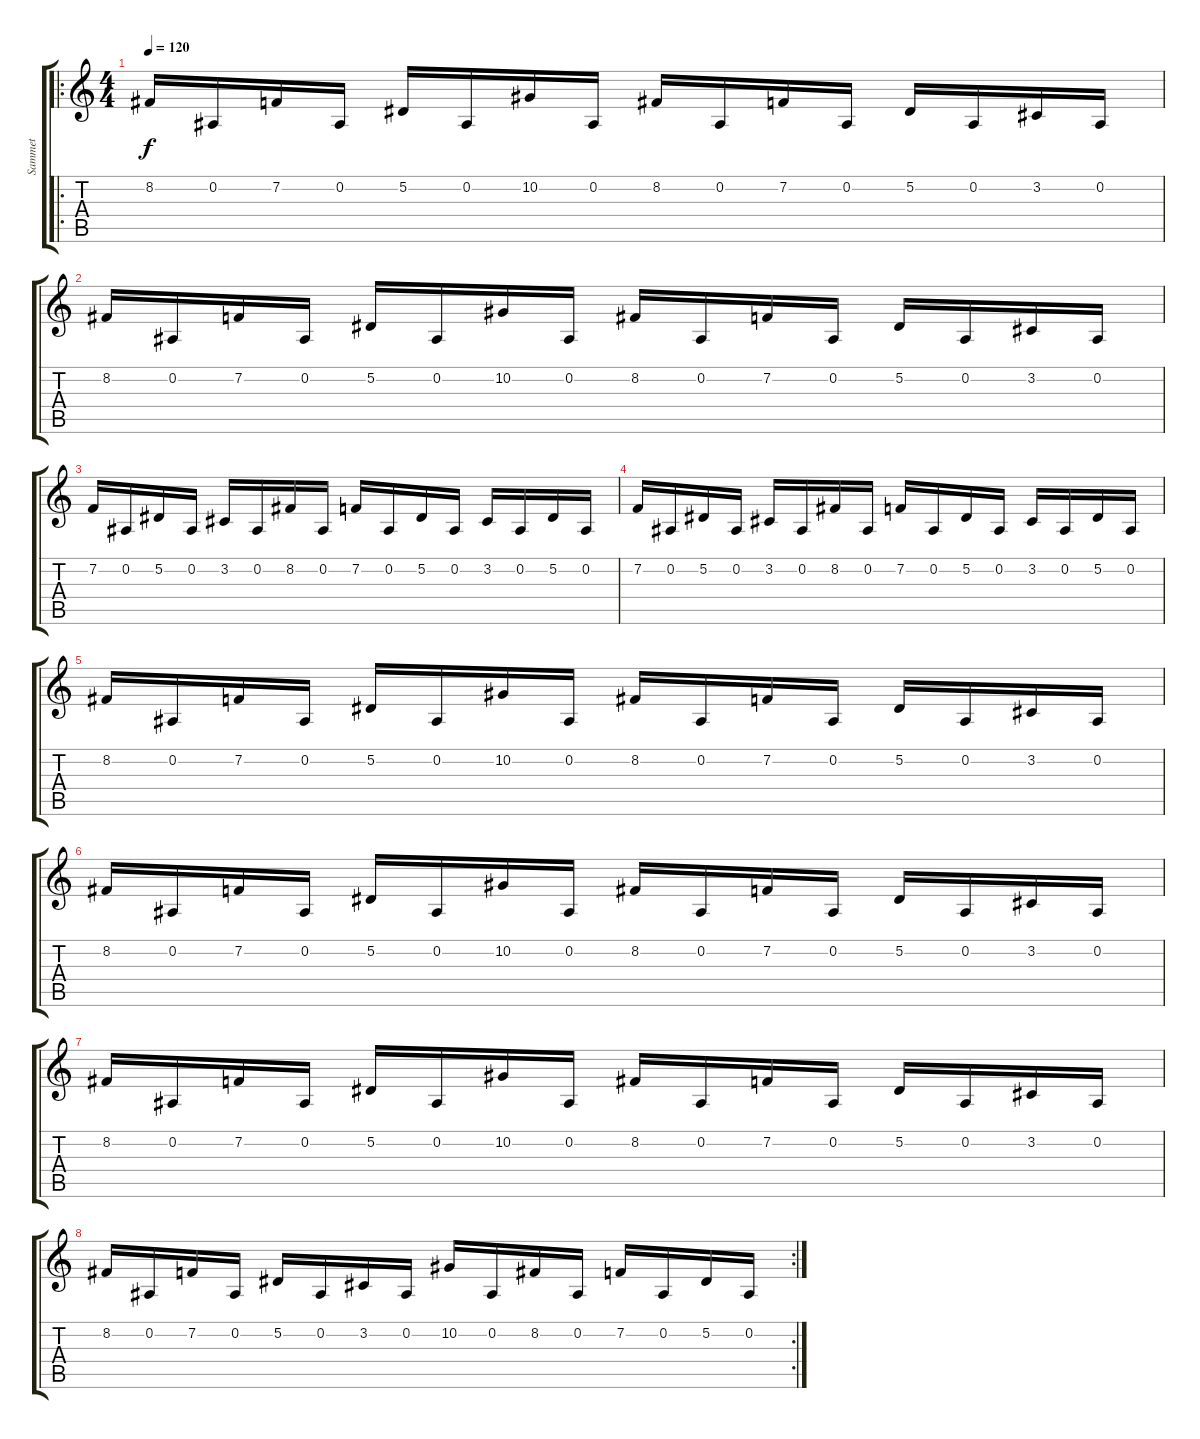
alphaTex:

\track ("Sammet" "Sammet") {instrument churchorgan}
\staff {score tabs}
\tuning (Eb4 Bb3 Gb3 Db3 Ab2 Eb2) {hide}
\ro
\ts (4 4)
\tempo 120
\clef g2
\ks c
8.2.16{dy f} 0.2.16 7.2.16 0.2.16 5.2.16 0.2.16 10.2.16 0.2.16 8.2.16 0.2.16 7.2.16 0.2.16 5.2.16 0.2.16 3.2.16 0.2.16 |
8.2.16 0.2.16 7.2.16 0.2.16 5.2.16 0.2.16 10.2.16 0.2.16 8.2.16 0.2.16 7.2.16 0.2.16 5.2.16 0.2.16 3.2.16 0.2.16 |
7.2.16 0.2.16 5.2.16 0.2.16 3.2.16 0.2.16 8.2.16 0.2.16 7.2.16 0.2.16 5.2.16 0.2.16 3.2.16 0.2.16 5.2.16 0.2.16 |
7.2.16 0.2.16 5.2.16 0.2.16 3.2.16 0.2.16 8.2.16 0.2.16 7.2.16 0.2.16 5.2.16 0.2.16 3.2.16 0.2.16 5.2.16 0.2.16 |
8.2.16 0.2.16 7.2.16 0.2.16 5.2.16 0.2.16 10.2.16 0.2.16 8.2.16 0.2.16 7.2.16 0.2.16 5.2.16 0.2.16 3.2.16 0.2.16 |
8.2.16 0.2.16 7.2.16 0.2.16 5.2.16 0.2.16 10.2.16 0.2.16 8.2.16 0.2.16 7.2.16 0.2.16 5.2.16 0.2.16 3.2.16 0.2.16 |
8.2.16 0.2.16 7.2.16 0.2.16 5.2.16 0.2.16 10.2.16 0.2.16 8.2.16 0.2.16 7.2.16 0.2.16 5.2.16 0.2.16 3.2.16 0.2.16 |
\rc 2
8.2.16 0.2.16 7.2.16 0.2.16 5.2.16 0.2.16 3.2.16 0.2.16 10.2.16 0.2.16 8.2.16 0.2.16 7.2.16 0.2.16 5.2.16 0.2.16
